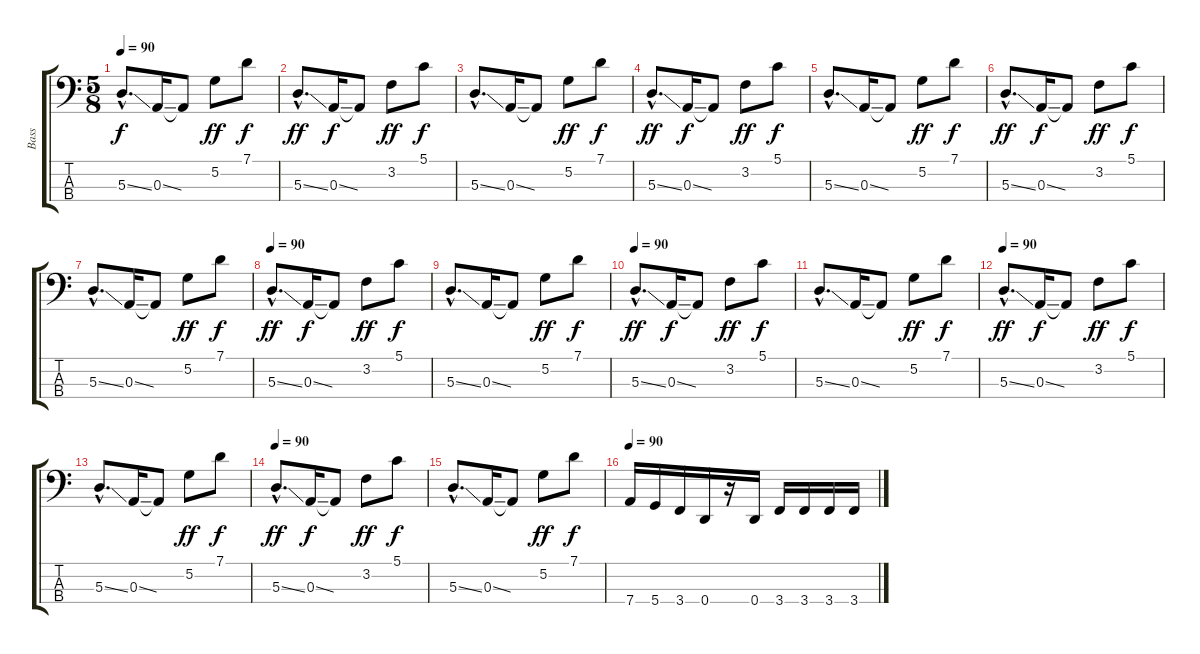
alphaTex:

\track ("Bass" "Bass") {instrument slapbass2}
\staff {score tabs}
\tuning (G2 D2 A1 D1) {hide}
\ts (5 8)
\tempo 90
\clef f4
\ks c
5.3{ss hac}.8{d dy f} 0.3{ss}.16 0.3{t}.8 5.2.8{dy ff} 7.1.8{dy f} |
5.3{ss hac}.8{d dy ff} 0.3{ss}.16{dy f} 0.3{t}.8 3.2.8{dy ff} 5.1.8{dy f} |
5.3{ss hac}.8{d} 0.3{ss}.16 0.3{t}.8 5.2.8{dy ff} 7.1.8{dy f} |
5.3{ss hac}.8{d dy ff} 0.3{ss}.16{dy f} 0.3{t}.8 3.2.8{dy ff} 5.1.8{dy f} |
5.3{ss hac}.8{d} 0.3{ss}.16 0.3{t}.8 5.2.8{dy ff} 7.1.8{dy f} |
5.3{ss hac}.8{d dy ff} 0.3{ss}.16{dy f} 0.3{t}.8 3.2.8{dy ff} 5.1.8{dy f} |
5.3{ss hac}.8{d} 0.3{ss}.16 0.3{t}.8 5.2.8{dy ff} 7.1.8{dy f} |
\tempo 90
5.3{ss hac}.8{d dy ff} 0.3{ss}.16{dy f} 0.3{t}.8 3.2.8{dy ff} 5.1.8{dy f} |
5.3{ss hac}.8{d} 0.3{ss}.16 0.3{t}.8 5.2.8{dy ff} 7.1.8{dy f} |
\tempo 90
5.3{ss hac}.8{d dy ff} 0.3{ss}.16{dy f} 0.3{t}.8 3.2.8{dy ff} 5.1.8{dy f} |
5.3{ss hac}.8{d} 0.3{ss}.16 0.3{t}.8 5.2.8{dy ff} 7.1.8{dy f} |
\tempo 90
5.3{ss hac}.8{d dy ff} 0.3{ss}.16{dy f} 0.3{t}.8 3.2.8{dy ff} 5.1.8{dy f} |
5.3{ss hac}.8{d} 0.3{ss}.16 0.3{t}.8 5.2.8{dy ff} 7.1.8{dy f} |
\tempo 90
5.3{ss hac}.8{d dy ff} 0.3{ss}.16{dy f} 0.3{t}.8 3.2.8{dy ff} 5.1.8{dy f} |
5.3{ss hac}.8{d} 0.3{ss}.16 0.3{t}.8 5.2.8{dy ff} 7.1.8{dy f} |
\tempo 90
7.4.16 5.4.16 3.4.16 0.4.16 r.16 0.4.16 3.4.16 3.4.16 3.4.16 3.4.16
